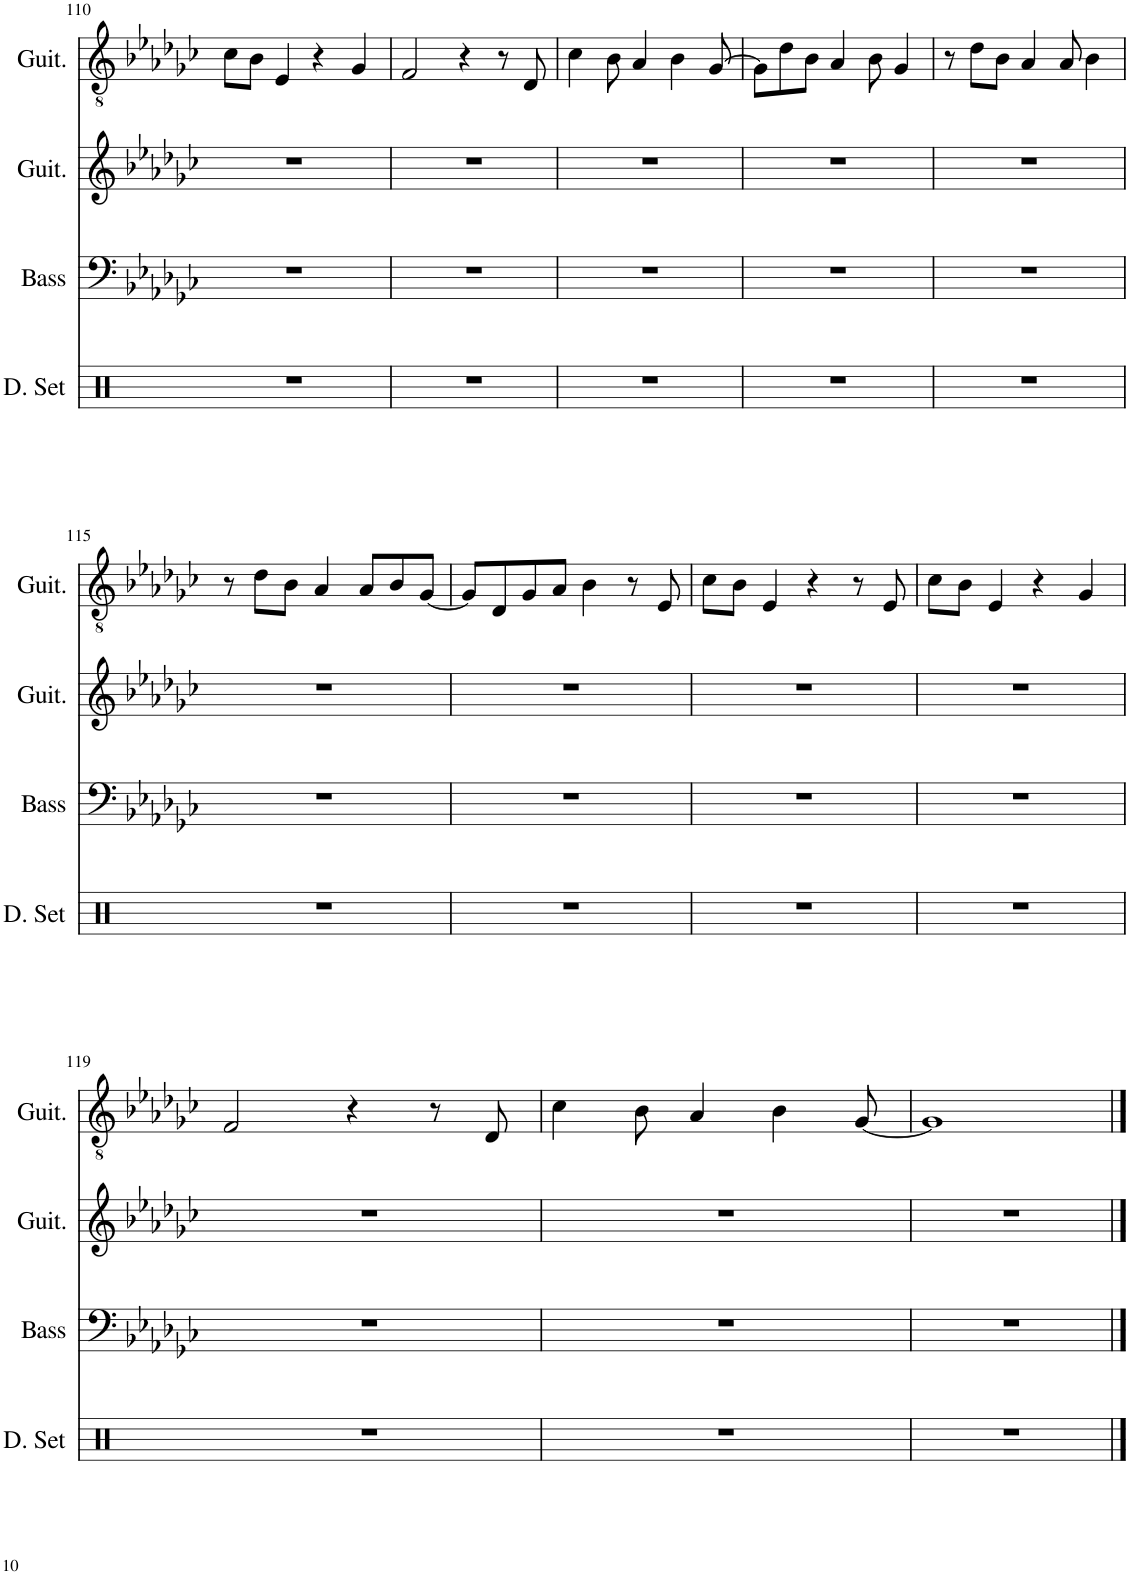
**kern	**kern	**kern	**kern
*part4	*part3	*part2	*part1
*staff4	*staff3	*staff2	*staff1
*I"Drumset	*I"Acoustic Bass	*I"Classical Guitar	*I"Acoustic Guitar
*I'D. Set	*I'Bass	*I'Guit.	*I'Guit.
!!LO:PB:g=z
*clefX	*clefF4	*clefG2	*clefGv2
*	*Trd7c12	*	*
*k[]	*k[b-e-a-d-g-c-]	*k[b-e-a-d-g-c-]	*k[b-e-a-d-g-c-]
*M4/4	*M4/4	*M4/4	*M4/4
=110	=110	=110	=110
1r	1r	1r	8c-\L
.	.	.	8B-\J
.	.	.	4E-/
.	.	.	4r
.	.	.	4G-/
=111	=111	=111	=111
1r	1r	1r	2F/
.	.	.	4r
.	.	.	8r
.	.	.	8D-/
=112	=112	=112	=112
1r	1r	1r	4c-\
.	.	.	8B-\
.	.	.	4A-/
.	.	.	4B-\
.	.	.	[8G-/
=113	=113	=113	=113
1r	1r	1r	8G-\L]
.	.	.	8d-\
.	.	.	8B-\J
.	.	.	4A-/
.	.	.	8B-\
.	.	.	4G-/
=114	=114	=114	=114
1r	1r	1r	8r
.	.	.	8d-\L
.	.	.	8B-\J
.	.	.	4A-/
.	.	.	8A-/
.	.	.	4B-\
!!LO:LB:g=z
=115	=115	=115	=115
1r	1r	1r	8r
.	.	.	8d-\L
.	.	.	8B-\J
.	.	.	4A-/
.	.	.	8A-/L
.	.	.	8B-/
.	.	.	[8G-/J
=116	=116	=116	=116
1r	1r	1r	8G-/L]
.	.	.	8D-/
.	.	.	8G-/
.	.	.	8A-/J
.	.	.	4B-\
.	.	.	8r
.	.	.	8E-/
=117	=117	=117	=117
1r	1r	1r	8c-\L
.	.	.	8B-\J
.	.	.	4E-/
.	.	.	4r
.	.	.	8r
.	.	.	8E-/
=118	=118	=118	=118
1r	1r	1r	8c-\L
.	.	.	8B-\J
.	.	.	4E-/
.	.	.	4r
.	.	.	4G-/
!!LO:LB:g=z
=119	=119	=119	=119
1r	1r	1r	2F/
.	.	.	4r
.	.	.	8r
.	.	.	8D-/
=120	=120	=120	=120
1r	1r	1r	4c-\
.	.	.	8B-\
.	.	.	4A-/
.	.	.	4B-\
.	.	.	[8G-/
=121	=121	=121	=121
1r	1r	1r	1G-]
==	==	==	==
*-	*-	*-	*-
